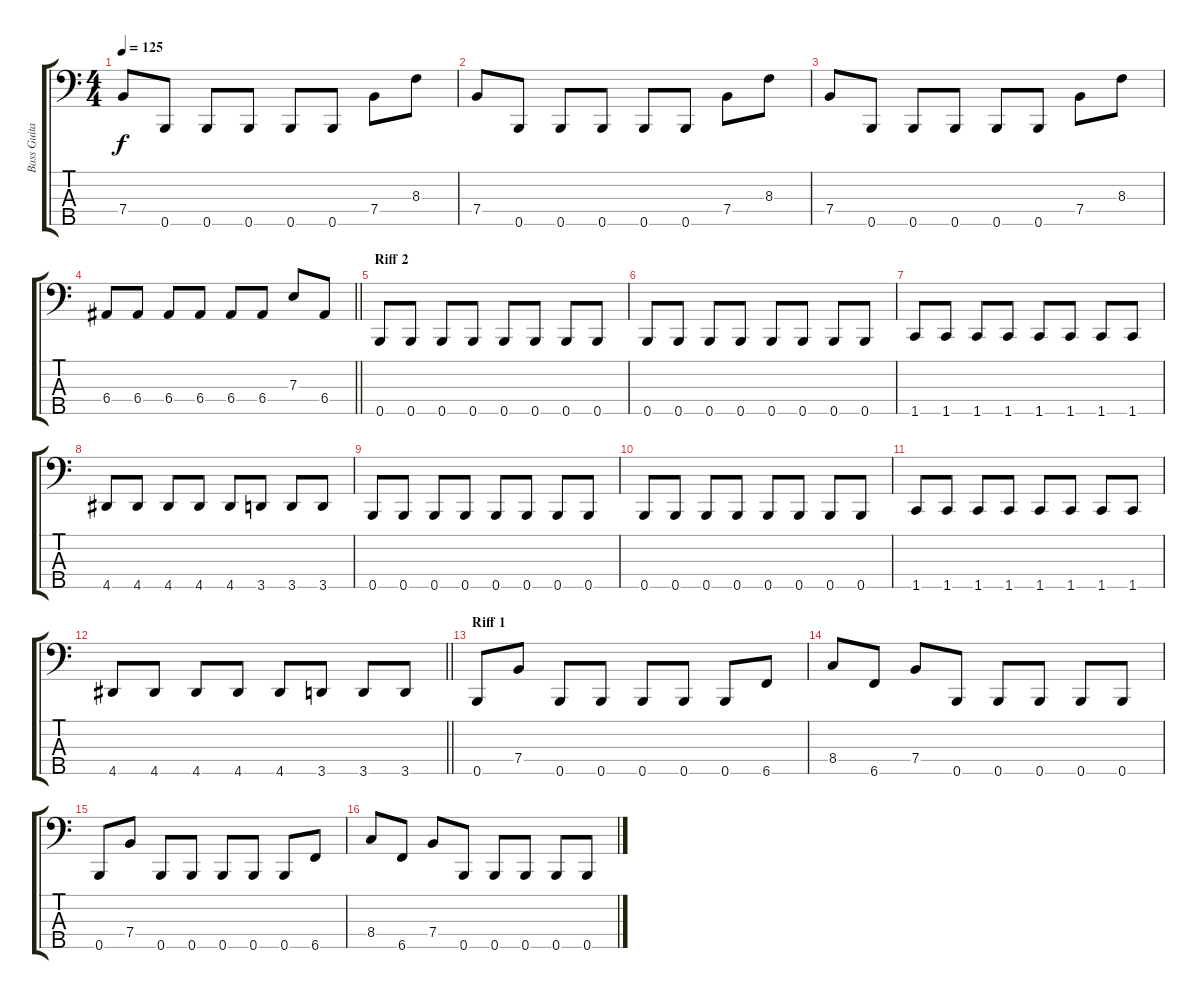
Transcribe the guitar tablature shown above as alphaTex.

\track ("Bass Guitar" "Bass Guita") {instrument electricbasspick}
\staff {score tabs}
\tuning (G2 D2 A1 E1 B0) {hide}
\ts (4 4)
\tempo 125
\clef f4
\ks c
7.4.8{dy f} 0.5.8 0.5.8 0.5.8 0.5.8 0.5.8 7.4.8 8.3.8 |
7.4.8 0.5.8 0.5.8 0.5.8 0.5.8 0.5.8 7.4.8 8.3.8 |
7.4.8 0.5.8 0.5.8 0.5.8 0.5.8 0.5.8 7.4.8 8.3.8 |
\barLineRight lightlight
6.4.8 6.4.8 6.4.8 6.4.8 6.4.8 6.4.8 7.3.8 6.4.8 |
\section ("" "Riff 2")
0.5.8 0.5.8 0.5.8 0.5.8 0.5.8 0.5.8 0.5.8 0.5.8 |
0.5.8 0.5.8 0.5.8 0.5.8 0.5.8 0.5.8 0.5.8 0.5.8 |
1.5.8 1.5.8 1.5.8 1.5.8 1.5.8 1.5.8 1.5.8 1.5.8 |
4.5.8 4.5.8 4.5.8 4.5.8 4.5.8 3.5.8 3.5.8 3.5.8 |
0.5.8 0.5.8 0.5.8 0.5.8 0.5.8 0.5.8 0.5.8 0.5.8 |
0.5.8 0.5.8 0.5.8 0.5.8 0.5.8 0.5.8 0.5.8 0.5.8 |
1.5.8 1.5.8 1.5.8 1.5.8 1.5.8 1.5.8 1.5.8 1.5.8 |
\barLineRight lightlight
4.5.8 4.5.8 4.5.8 4.5.8 4.5.8 3.5.8 3.5.8 3.5.8 |
\section ("" "Riff 1")
0.5.8 7.4.8 0.5.8 0.5.8 0.5.8 0.5.8 0.5.8 6.5.8 |
8.4.8 6.5.8 7.4.8 0.5.8 0.5.8 0.5.8 0.5.8 0.5.8 |
0.5.8 7.4.8 0.5.8 0.5.8 0.5.8 0.5.8 0.5.8 6.5.8 |
8.4.8 6.5.8 7.4.8 0.5.8 0.5.8 0.5.8 0.5.8 0.5.8
